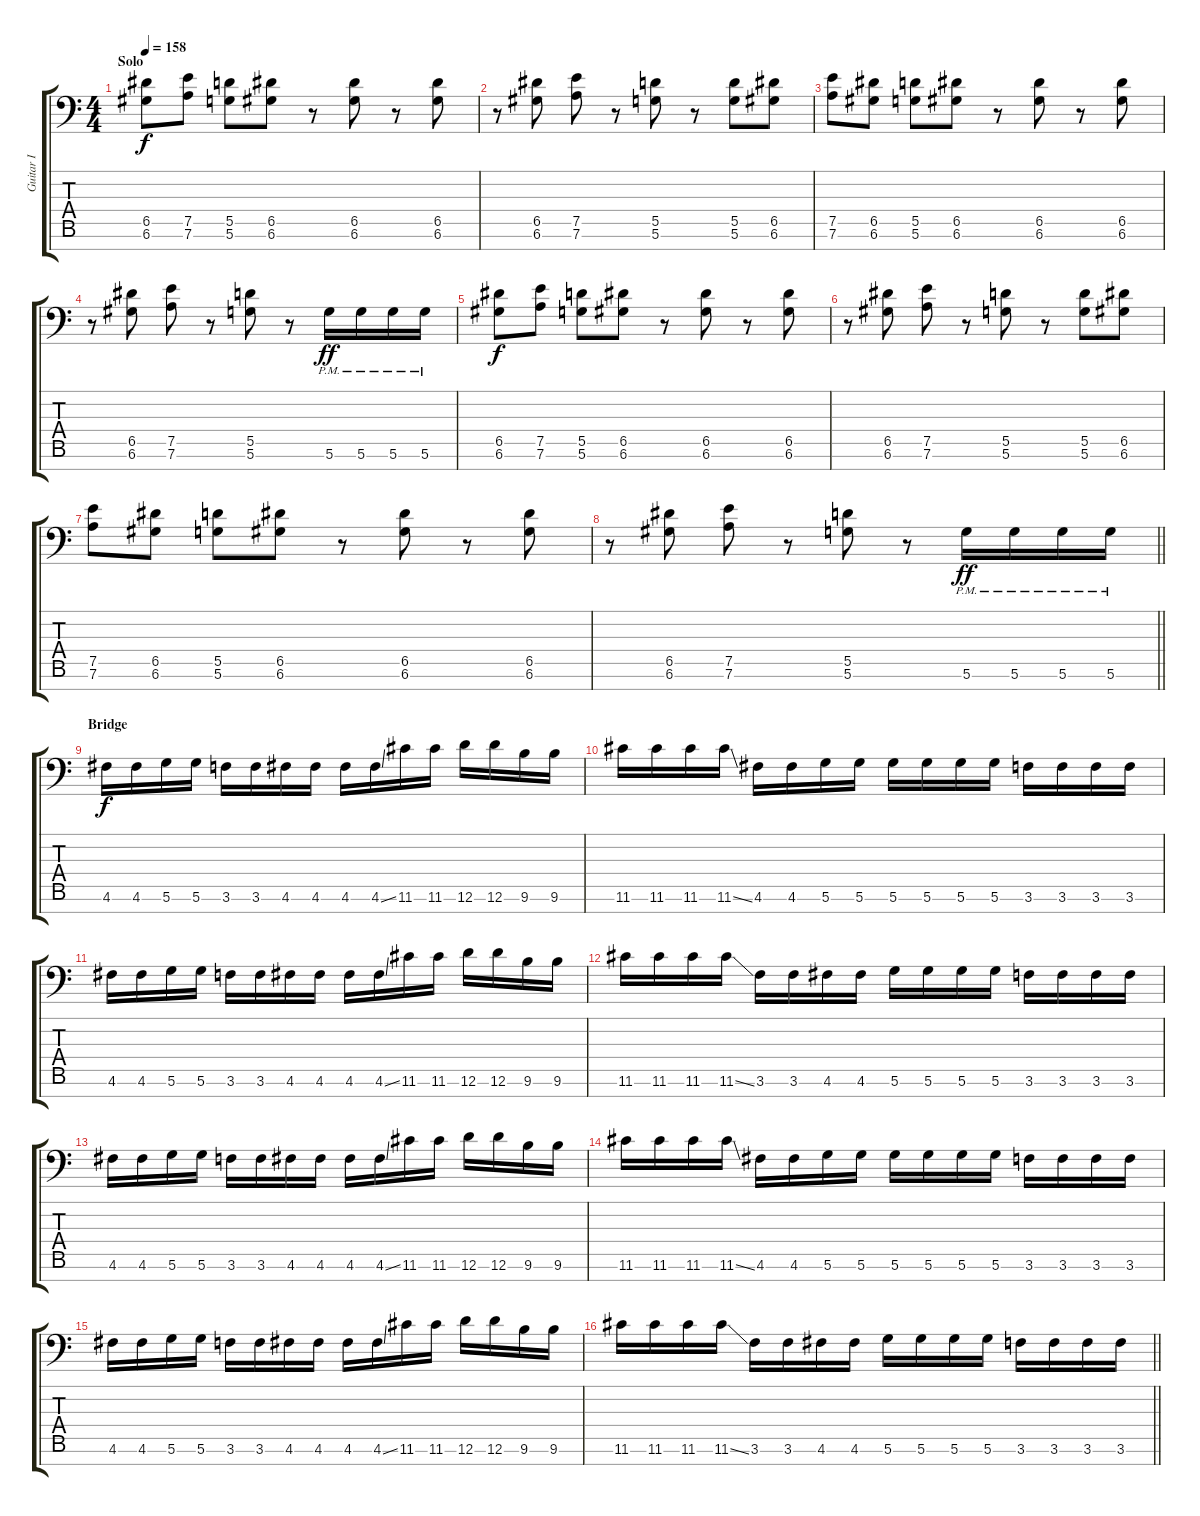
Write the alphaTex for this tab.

\track ("Guitar I" "Guitar I") {instrument distortionguitar}
\staff {score tabs}
\tuning (E4 B3 G3 D3 A2 D2 A1) {hide}
\ts (4 4)
\section ("" "Solo")
\tempo 158
\clef f4
\ks c
(6.5 6.6).8{dy f} (7.5 7.6).8 (5.5 5.6).8 (6.5 6.6).8 r.8 (6.5 6.6).8 r.8 (6.5 6.6).8 |
r.8 (6.5 6.6).8 (7.5 7.6).8 r.8 (5.5 5.6).8 r.8 (5.5 5.6).8 (6.5 6.6).8 |
(7.5 7.6).8 (6.5 6.6).8 (5.5 5.6).8 (6.5 6.6).8 r.8 (6.5 6.6).8 r.8 (6.5 6.6).8 |
r.8 (6.5 6.6).8 (7.5 7.6).8 r.8 (5.5 5.6).8 r.8 5.6{pm}.16{dy ff} 5.6{pm}.16 5.6{pm}.16 5.6{pm}.16 |
(6.5 6.6).8{dy f} (7.5 7.6).8 (5.5 5.6).8 (6.5 6.6).8 r.8 (6.5 6.6).8 r.8 (6.5 6.6).8 |
r.8 (6.5 6.6).8 (7.5 7.6).8 r.8 (5.5 5.6).8 r.8 (5.5 5.6).8 (6.5 6.6).8 |
(7.5 7.6).8 (6.5 6.6).8 (5.5 5.6).8 (6.5 6.6).8 r.8 (6.5 6.6).8 r.8 (6.5 6.6).8 |
\barLineRight lightlight
r.8 (6.5 6.6).8 (7.5 7.6).8 r.8 (5.5 5.6).8 r.8 5.6{pm}.16{dy ff} 5.6{pm}.16 5.6{pm}.16 5.6{pm}.16 |
\section ("" "Bridge")
4.6.16{dy f} 4.6.16 5.6.16 5.6.16 3.6.16 3.6.16 4.6.16 4.6.16 4.6.16 4.6{ss}.16 11.6.16 11.6.16 12.6.16 12.6.16 9.6.16 9.6.16 |
11.6.16 11.6.16 11.6.16 11.6{ss}.16 4.6.16 4.6.16 5.6.16 5.6.16 5.6.16 5.6.16 5.6.16 5.6.16 3.6.16 3.6.16 3.6.16 3.6.16 |
4.6.16 4.6.16 5.6.16 5.6.16 3.6.16 3.6.16 4.6.16 4.6.16 4.6.16 4.6{ss}.16 11.6.16 11.6.16 12.6.16 12.6.16 9.6.16 9.6.16 |
11.6.16 11.6.16 11.6.16 11.6{ss}.16 3.6.16 3.6.16 4.6.16 4.6.16 5.6.16 5.6.16 5.6.16 5.6.16 3.6.16 3.6.16 3.6.16 3.6.16 |
4.6.16 4.6.16 5.6.16 5.6.16 3.6.16 3.6.16 4.6.16 4.6.16 4.6.16 4.6{ss}.16 11.6.16 11.6.16 12.6.16 12.6.16 9.6.16 9.6.16 |
11.6.16 11.6.16 11.6.16 11.6{ss}.16 4.6.16 4.6.16 5.6.16 5.6.16 5.6.16 5.6.16 5.6.16 5.6.16 3.6.16 3.6.16 3.6.16 3.6.16 |
4.6.16 4.6.16 5.6.16 5.6.16 3.6.16 3.6.16 4.6.16 4.6.16 4.6.16 4.6{ss}.16 11.6.16 11.6.16 12.6.16 12.6.16 9.6.16 9.6.16 |
\barLineRight lightlight
11.6.16 11.6.16 11.6.16 11.6{ss}.16 3.6.16 3.6.16 4.6.16 4.6.16 5.6.16 5.6.16 5.6.16 5.6.16 3.6.16 3.6.16 3.6.16 3.6.16
